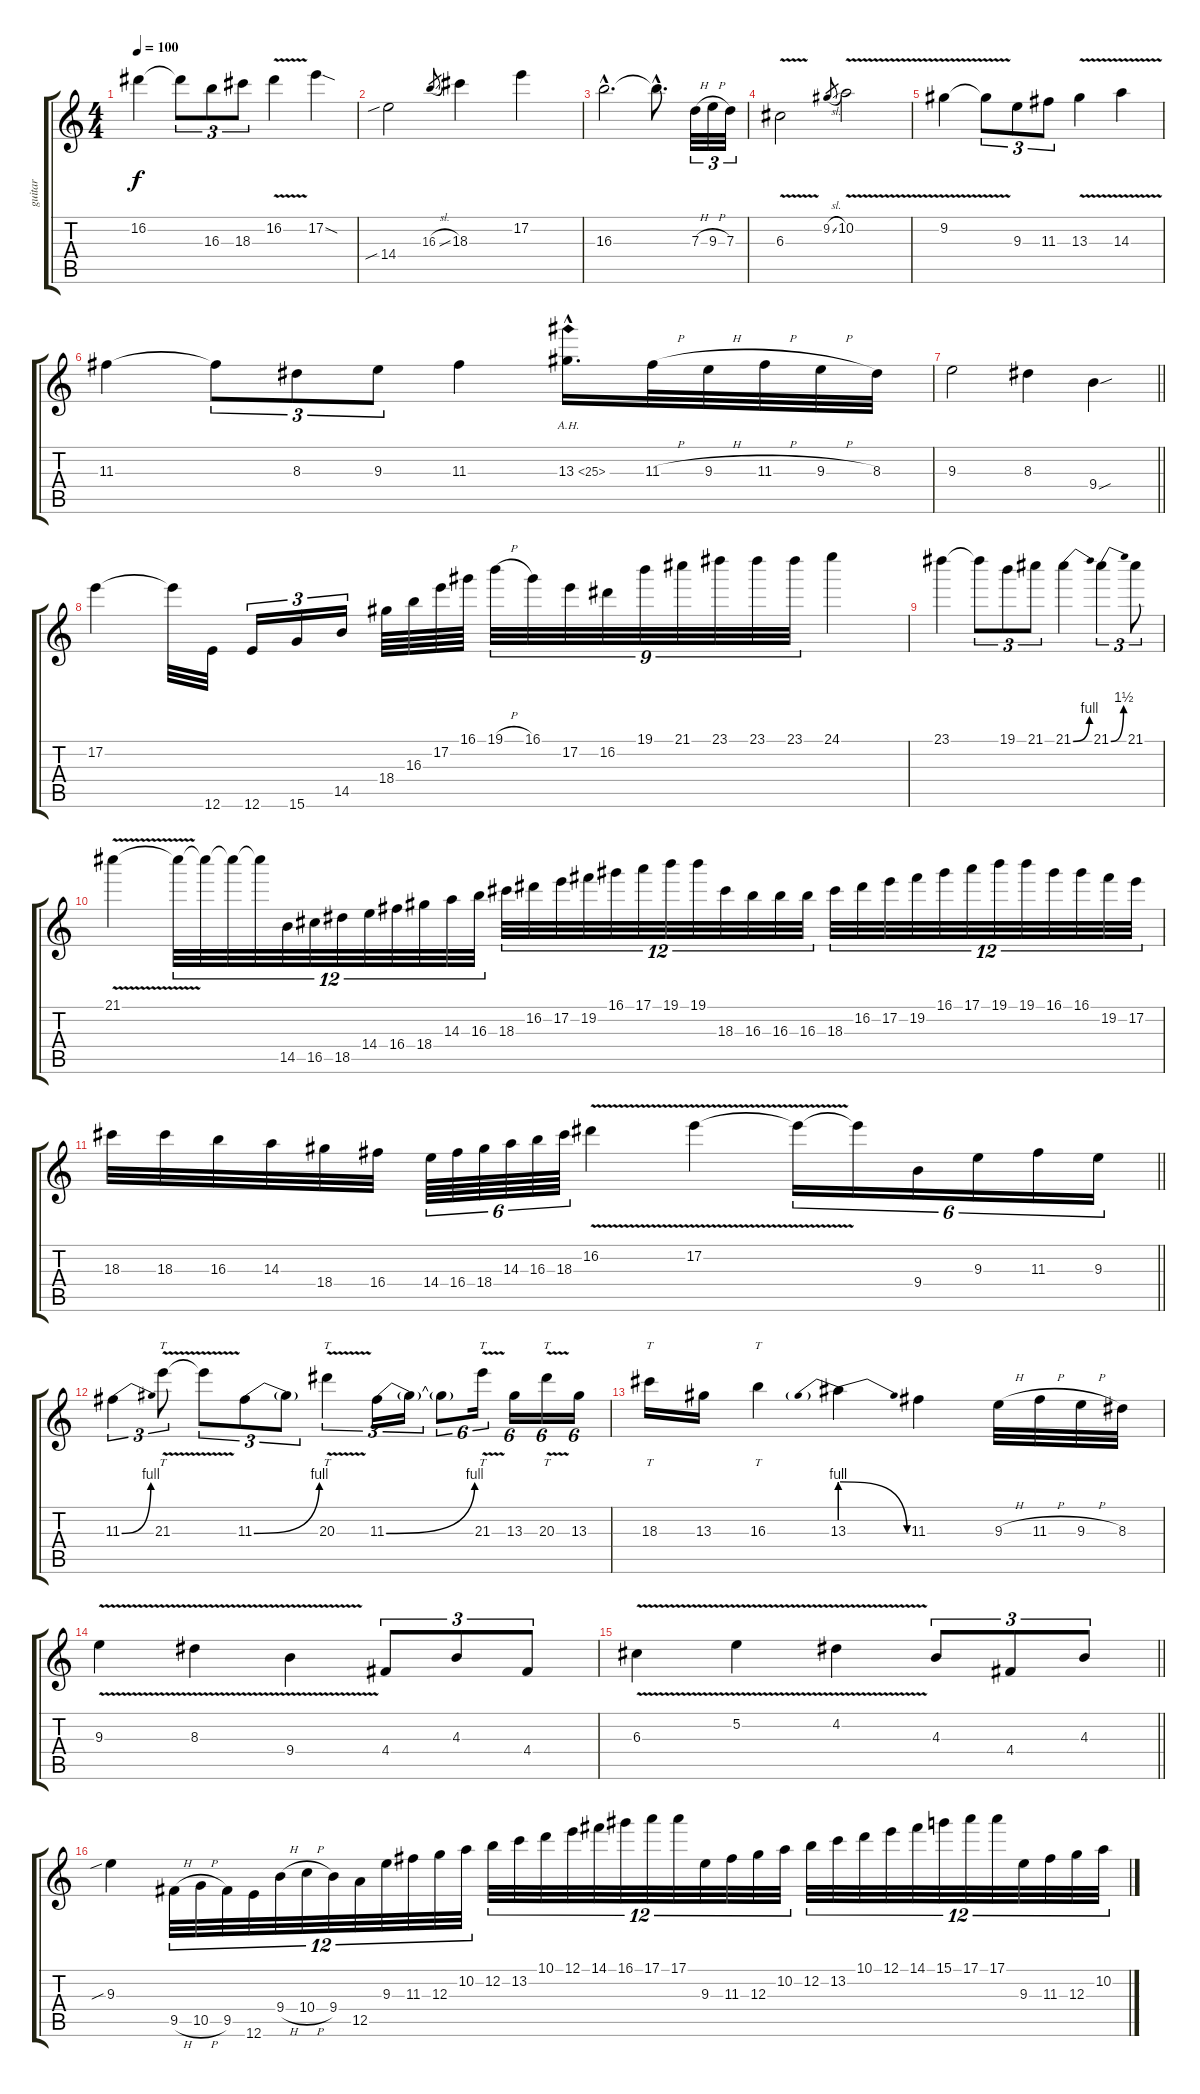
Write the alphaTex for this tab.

\track ("guitar" "guitar") {instrument overdrivenguitar}
\staff {score tabs}
\tuning (E4 B3 G3 D3 A2 E2) {hide}
\ts (4 4)
\tempo 100
\clef g2
\ks c
16.2.4{dy f} 16.2{t}.8{tu (3 2)} 16.3.8{tu (3 2)} 18.3.8{tu (3 2)} 16.2{v}.4 17.2{sod}.4 |
14.4{sib}.2 16.3{sl}.8{gr} 18.3.4 17.2.4 |
16.3{hac}.2{d} 16.3{hac t}.8{d} 7.3{h}.32{tu (3 2)} 9.3{h}.32{tu (3 2)} 7.3.32{tu (3 2)} |
6.3{v}.2 9.2{sl}.8{gr} 10.2{v}.2 |
9.2{v}.4 9.2{t}.8{tu (3 2)} 9.3.8{tu (3 2)} 11.3.8{tu (3 2)} 13.3{v}.4 14.3{v}.4 |
11.3.4 11.3{t}.8{tu (3 2)} 8.3.8{tu (3 2)} 9.3.8{tu (3 2)} 11.3.4 13.3{ah 12 hac}.16{d} 11.3{h}.32 9.3{h}.32 11.3{h}.32 9.3{h}.32 8.3.32 |
\barLineRight lightlight
9.3.2 8.3.4 9.4{sou}.4 |
17.2.4 17.2{t}.32 12.6.32 12.6.16{tu (3 2)} 15.6.16{tu (3 2)} 14.5.16{tu (3 2)} 18.4.64 16.3.64 17.2.64 16.1.64 19.1{h}.32{tu (9 8)} 16.1.32{tu (9 8)} 17.2.32{tu (9 8)} 16.2.32{tu (9 8)} 19.1.32{tu (9 8)} 21.1.32{tu (9 8)} 23.1.32{tu (9 8)} 23.1.32{tu (9 8)} 23.1.32{tu (9 8)} 24.1.4 |
23.1.4 23.1{t}.8{tu (3 2)} 19.1.8{tu (3 2)} 21.1.8{tu (3 2)} 21.1{be (bend 0 0 60 4)}.4 21.1{be (bend 0 0 60 6)}.4{tu (3 2)} 21.1.8{tu (3 2)} |
21.1{v}.4 21.1{t}.32{tu (12 8)} 21.1{t}.32{tu (12 8)} 21.1{t}.32{tu (12 8)} 21.1{t}.32{tu (12 8)} 14.5.32{tu (12 8)} 16.5.32{tu (12 8)} 18.5.32{tu (12 8)} 14.4.32{tu (12 8)} 16.4.32{tu (12 8)} 18.4.32{tu (12 8)} 14.3.32{tu (12 8)} 16.3.32{tu (12 8)} 18.3.32{tu (12 8)} 16.2.32{tu (12 8)} 17.2.32{tu (12 8)} 19.2.32{tu (12 8)} 16.1.32{tu (12 8)} 17.1.32{tu (12 8)} 19.1.32{tu (12 8)} 19.1.32{tu (12 8)} 18.3.32{tu (12 8)} 16.3.32{tu (12 8)} 16.3.32{tu (12 8)} 16.3.32{tu (12 8)} 18.3.32{tu (12 8)} 16.2.32{tu (12 8)} 17.2.32{tu (12 8)} 19.2.32{tu (12 8)} 16.1.32{tu (12 8)} 17.1.32{tu (12 8)} 19.1.32{tu (12 8)} 19.1.32{tu (12 8)} 16.1.32{tu (12 8)} 16.1.32{tu (12 8)} 19.2.32{tu (12 8)} 17.2.32{tu (12 8)} |
\barLineRight lightlight
18.3.32 18.3.32 16.3.32 14.3.32 18.4.32 16.4.32 14.4.64{tu (6 4)} 16.4.64{tu (6 4)} 18.4.64{tu (6 4)} 14.3.64{tu (6 4)} 16.3.64{tu (6 4)} 18.3.64{tu (6 4)} 16.2{v}.4 17.2{v}.4 17.2{t}.16{tu (6 4)} 17.2{t}.16{tu (6 4)} 9.4.16{tu (6 4)} 9.3.16{tu (6 4)} 11.3.16{tu (6 4)} 9.3.16{tu (6 4)} |
11.3{be (bend 0 0 60 4)}.4{tu (3 2)} 21.3{v}.8{tt tu (3 2)} 21.3{t}.8{tu (3 2)} 11.3{be (bend 0 0 60 4)}.8{tu (3 2)} 11.3{t}.8{tu (3 2)} 20.3{v}.4{tt tu (3 2)} 11.3{be (bend 0 0 60 4)}.16{tu (3 2)} 11.3{t}.16{tu (3 2)} 11.3{t}.8{tu (6 4)} 21.3{v}.16{tt tu (6 4)} 13.3.16{tu (6 4)} 20.3{v}.16{tt tu (6 4)} 13.3.16{tu (6 4)} |
18.3.16{tt} 13.3.16 16.3.4{tt} 13.3{be (prebendrelease 0 4 60 0)}.4 11.3.4 9.3{h}.32 11.3{h}.32 9.3{h}.32 8.3.32 |
9.3{v}.4 8.3{v}.4 9.4{v}.4 4.4.8{tu (3 2)} 4.3.8{tu (3 2)} 4.4.8{tu (3 2)} |
\barLineRight lightlight
6.3{v}.4 5.2{v}.4 4.2{v}.4 4.3.8{tu (3 2)} 4.4.8{tu (3 2)} 4.3.8{tu (3 2)} |
9.3{sib}.4 9.5{h}.32{tu (12 8)} 10.5{h}.32{tu (12 8)} 9.5.32{tu (12 8)} 12.6.32{tu (12 8)} 9.4{h}.32{tu (12 8)} 10.4{h}.32{tu (12 8)} 9.4.32{tu (12 8)} 12.5.32{tu (12 8)} 9.3.32{tu (12 8)} 11.3.32{tu (12 8)} 12.3.32{tu (12 8)} 10.2.32{tu (12 8)} 12.2.32{tu (12 8)} 13.2.32{tu (12 8)} 10.1.32{tu (12 8)} 12.1.32{tu (12 8)} 14.1.32{tu (12 8)} 16.1.32{tu (12 8)} 17.1.32{tu (12 8)} 17.1.32{tu (12 8)} 9.3.32{tu (12 8)} 11.3.32{tu (12 8)} 12.3.32{tu (12 8)} 10.2.32{tu (12 8)} 12.2.32{tu (12 8)} 13.2.32{tu (12 8)} 10.1.32{tu (12 8)} 12.1.32{tu (12 8)} 14.1.32{tu (12 8)} 15.1.32{tu (12 8)} 17.1.32{tu (12 8)} 17.1.32{tu (12 8)} 9.3.32{tu (12 8)} 11.3.32{tu (12 8)} 12.3.32{tu (12 8)} 10.2.32{tu (12 8)}
